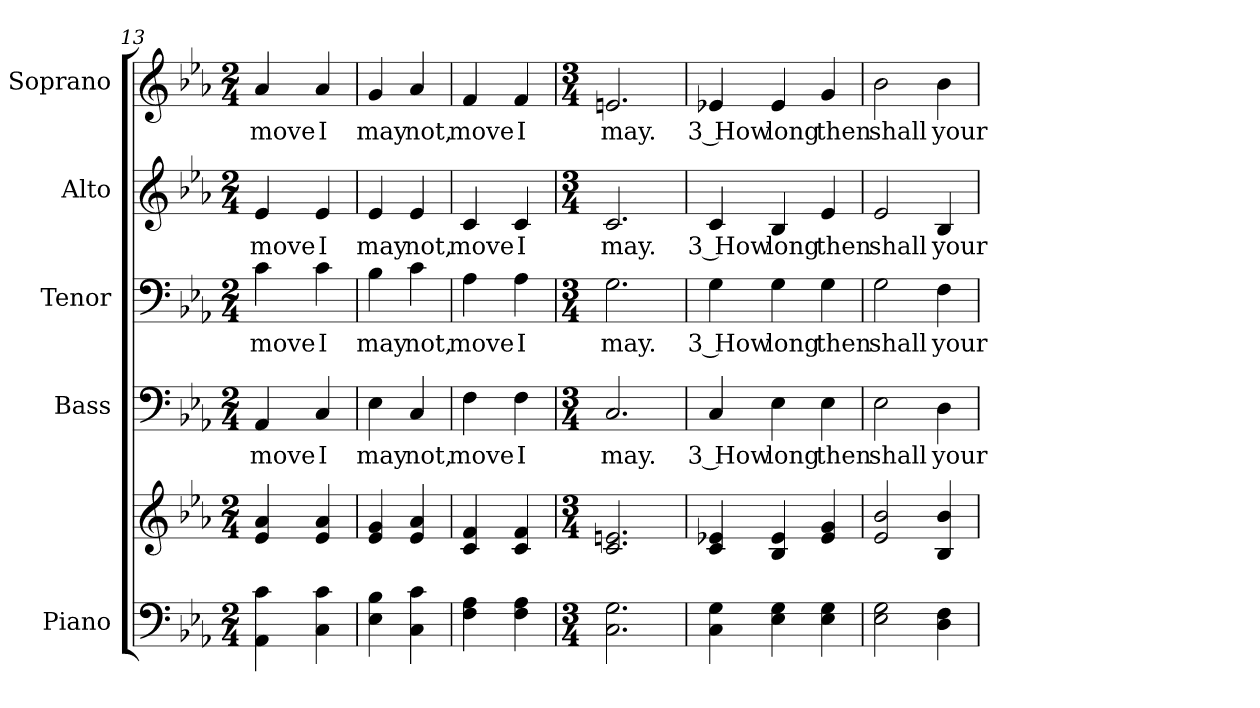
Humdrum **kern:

**kern	**kern	**kern	**text	**kern	**text	**kern	**text	**kern	**text
*part5	*part5	*part4	*part4	*part3	*part3	*part2	*part2	*part1	*part1
*staff6	*staff5	*staff4	*staff4	*staff3	*staff3	*staff2	*staff2	*staff1	*staff1
*I"Piano	*	*I"Bass	*	*I"Tenor	*	*I"Alto	*	*I"Soprano	*
*I'Pno.	*	*I'B.	*	*I'T.	*	*I'A.	*	*I'S.	*
!!LO:PB:g=z
*clefF4	*clefG2	*clefF4	*	*clefF4	*	*clefG2	*	*clefG2	*
*k[b-e-a-]	*k[b-e-a-]	*k[b-e-a-]	*	*k[b-e-a-]	*	*k[b-e-a-]	*	*k[b-e-a-]	*
*E-:	*E-:	*E-:	*	*E-:	*	*E-:	*	*E-:	*
*M2/4	*M2/4	*M2/4	*	*M2/4	*	*M2/4	*	*M2/4	*
=13	=13	=13	=13	=13	=13	=13	=13	=13	=13
!	!	!	!LO:LY:b:color=#000000	!	!	!	!	!	!
!	!	!	!	!	!LO:LY:b:color=#000000	!	!	!	!
!	!	!	!	!	!	!	!LO:LY:b:color=#000000	!	!
!	!	!	!	!	!	!	!	!	!LO:LY:b:color=#000000
4AA-i\ 4ci	4e-i/ 4a-i	4AA-i/	-move	4ci\	-move	4e-i/	-move	4a-i/	-move
!	!	!	!LO:LY:b:color=#000000	!	!	!	!	!	!
!	!	!	!	!	!LO:LY:b:color=#000000	!	!	!	!
!	!	!	!	!	!	!	!LO:LY:b:color=#000000	!	!
!	!	!	!	!	!	!	!	!	!LO:LY:b:color=#000000
4Ci\ 4ci	4e-i/ 4a-i	4Ci/	I	4ci\	I	4e-i/	I	4a-i/	I
=14	=14	=14	=14	=14	=14	=14	=14	=14	=14
!	!	!	!LO:LY:b:color=#000000	!	!	!	!	!	!
!	!	!	!	!	!LO:LY:b:color=#000000	!	!	!	!
!	!	!	!	!	!	!	!LO:LY:b:color=#000000	!	!
!	!	!	!	!	!	!	!	!	!LO:LY:b:color=#000000
4E-i\ 4B-i	4e-i/ 4gi	4E-i\	may	4B-i\	may	4e-i/	may	4gi/	may
!	!	!	!LO:LY:b:color=#000000	!	!	!	!	!	!
!	!	!	!	!	!LO:LY:b:color=#000000	!	!	!	!
!	!	!	!	!	!	!	!LO:LY:b:color=#000000	!	!
!	!	!	!	!	!	!	!	!	!LO:LY:b:color=#000000
4Ci\ 4ci	4e-i/ 4a-i	4Ci/	not,	4ci\	not,	4e-i/	not,	4a-i/	not,
=15	=15	=15	=15	=15	=15	=15	=15	=15	=15
!	!	!	!LO:LY:b:color=#000000	!	!	!	!	!	!
!	!	!	!	!	!LO:LY:b:color=#000000	!	!	!	!
!	!	!	!	!	!	!	!LO:LY:b:color=#000000	!	!
!	!	!	!	!	!	!	!	!	!LO:LY:b:color=#000000
4Fi\ 4A-i	4ci/ 4fi	4Fi\	move	4A-i\	move	4ci/	move	4fi/	move
!	!	!	!LO:LY:b:color=#000000	!	!	!	!	!	!
!	!	!	!	!	!LO:LY:b:color=#000000	!	!	!	!
!	!	!	!	!	!	!	!LO:LY:b:color=#000000	!	!
!	!	!	!	!	!	!	!	!	!LO:LY:b:color=#000000
4Fi\ 4A-i	4ci/ 4fi	4Fi\	I	4A-i\	I	4ci/	I	4fi/	I
=16	=16	=16	=16	=16	=16	=16	=16	=16	=16
*M3/4	*M3/4	*M3/4	*	*M3/4	*	*M3/4	*	*M3/4	*
!	!	!	!LO:LY:b:color=#000000	!	!	!	!	!	!
!	!	!	!	!	!LO:LY:b:color=#000000	!	!	!	!
!	!	!	!	!	!	!	!LO:LY:b:color=#000000	!	!
!	!	!	!	!	!	!	!	!	!LO:LY:b:color=#000000
2.Ci\ 2.Gi	2.ci/ 2.eni	2.Ci/	may.	2.Gi\	may.	2.ci/	may.	2.eni/	may.
=17	=17	=17	=17	=17	=17	=17	=17	=17	=17
!	!	!	!LO:LY:b:color=#000000	!	!	!	!	!	!
!	!	!	!	!	!LO:LY:b:color=#000000	!	!	!	!
!	!	!	!	!	!	!	!LO:LY:b:color=#000000	!	!
!	!	!	!	!	!	!	!	!	!LO:LY:b:color=#000000
4Ci\ 4Gi	4ci/ 4e-Xi	4Ci/	3 How	4Gi\	3 How	4ci/	3 How	4e-Xi/	3 How
!	!	!	!LO:LY:b:color=#000000	!	!	!	!	!	!
!	!	!	!	!	!LO:LY:b:color=#000000	!	!	!	!
!	!	!	!	!	!	!	!LO:LY:b:color=#000000	!	!
!	!	!	!	!	!	!	!	!	!LO:LY:b:color=#000000
4E-i\ 4Gi	4B-i/ 4e-i	4E-i\	long	4Gi\	long	4B-i/	long	4e-i/	long
!	!	!	!LO:LY:b:color=#000000	!	!	!	!	!	!
!	!	!	!	!	!LO:LY:b:color=#000000	!	!	!	!
!	!	!	!	!	!	!	!LO:LY:b:color=#000000	!	!
!	!	!	!	!	!	!	!	!	!LO:LY:b:color=#000000
4E-i\ 4Gi	4e-i/ 4gi	4E-i\	then	4Gi\	then	4e-i/	then	4gi/	then
=18	=18	=18	=18	=18	=18	=18	=18	=18	=18
*	*^	*	*	*	*	*	*	*	*
!	!	!	!	!LO:LY:b:color=#000000	!	!	!	!	!	!
!	!	!	!	!	!	!LO:LY:b:color=#000000	!	!	!	!
!	!	!	!	!	!	!	!	!LO:LY:b:color=#000000	!	!
!	!	!	!	!	!	!	!	!	!	!LO:LY:b:color=#000000
2E-i\ 2Gi	2e-i/ 2b-i	2ryy	2E-i\	shall	2Gi\	shall	2e-i/	shall	2b-i\	shall
!	!	!	!	!LO:LY:b:color=#000000	!	!	!	!	!	!
!	!	!	!	!	!	!LO:LY:b:color=#000000	!	!	!	!
!	!	!	!	!	!	!	!	!LO:LY:b:color=#000000	!	!
!	!	!	!	!	!	!	!	!	!	!LO:LY:b:color=#000000
4Di\ 4Fi	4B-i/ 4b-i	4ryy	4Di\	your	4Fi\	your	4B-i/	your	4b-i\	your
*	*v	*v	*	*	*	*	*	*	*	*
=	=	=	=	=	=	=	=	=	=
*-	*-	*-	*-	*-	*-	*-	*-	*-	*-
